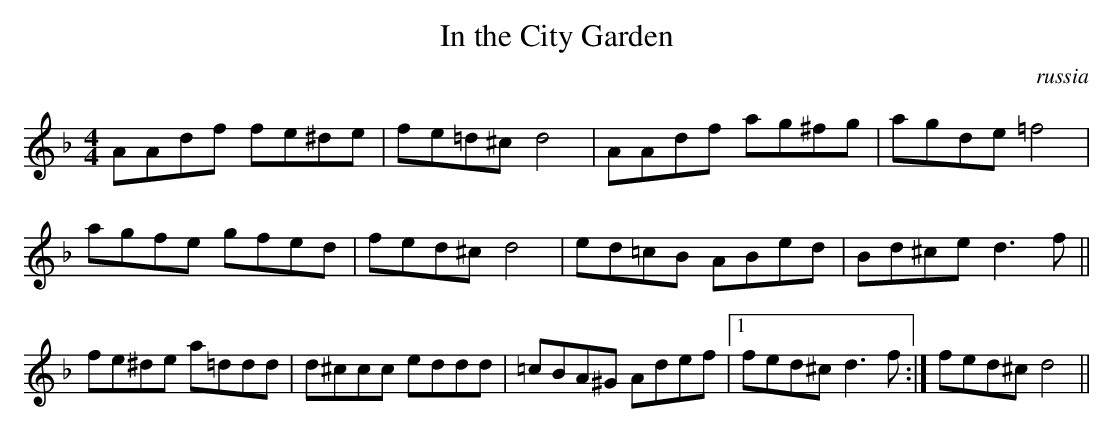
X:1
T:In the City Garden
O:russia
M:4/4
K:F
AAdf fe^de | fe=d^c d4 | AAdf ag^fg | agde =f4 |
agfe gfed | fed^c d4 | ed=cB ABed | Bd^ce d3f ||
fe^de a=ddd | d^ccc eddd | =cBA^G Adef |1 fed^c d3f :| 2 fed^c d4 ||
